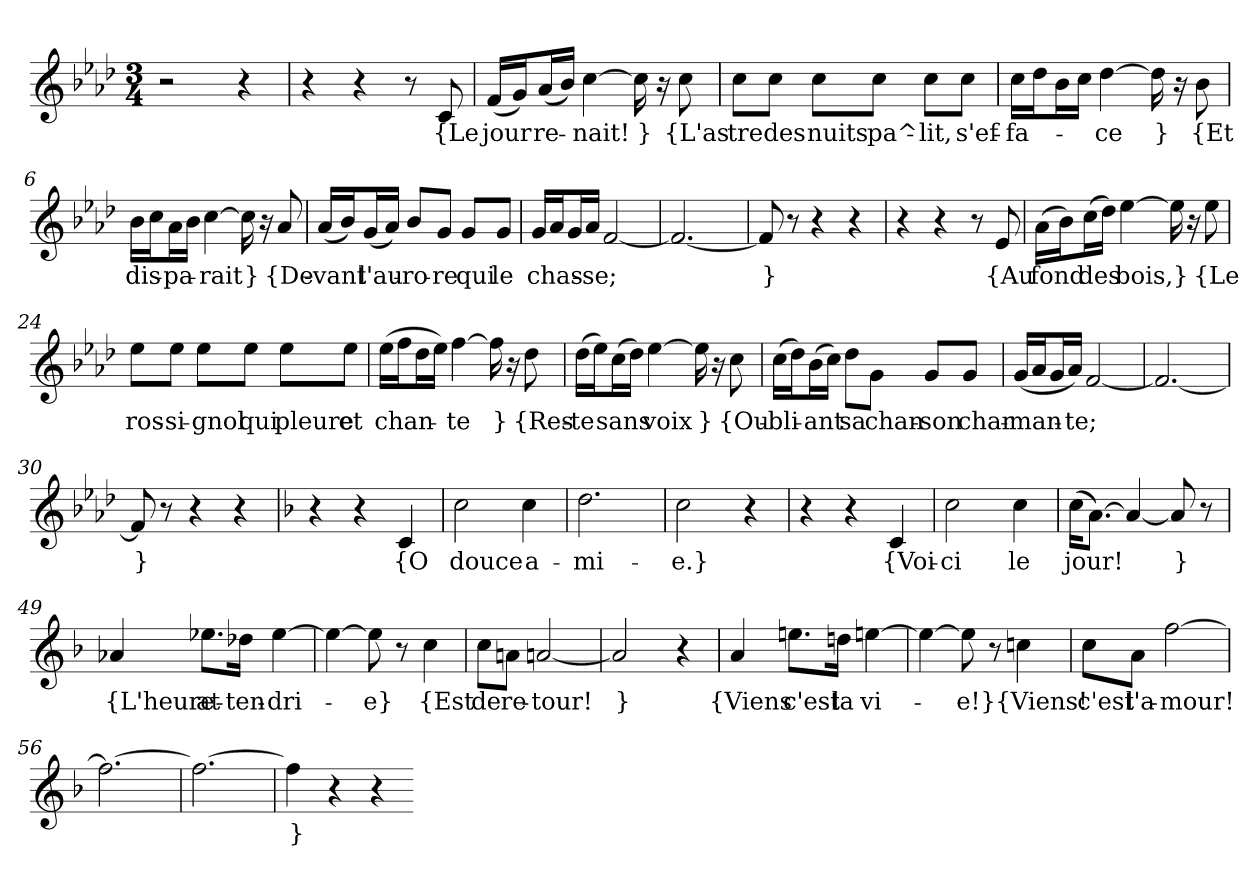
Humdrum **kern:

**kern	**text
*part1	*part1
*staff1	*staff1
*clefG2	*
*k[b-e-a-d-]	*
*M3/4	*
=1	=1
2r	.
4r	.
=2	=2
4r	.
4r	.
8r	.
8c	{Le
=3	=3
(16f/LL	jour
16g/J)	.
(16a-/L	re-
16b-/JJ)	.
[4cc	-nait!
16cc]	}
16r	.
8cc	{L'as
=4	=4
8cc\L	-tre
8cc\J	des
8cc\L	nuits
8cc\J	pa^-
8cc\L	-lit,
8cc\J	s'ef-
=5	=5
16cc\LL	-fa-
16dd-\J	.
16b-\L	.
16cc\JJ	.
[4dd-	-ce
16dd-]	}
16r	.
8b-	{Et
=6	=6
16b-\LL	dis-
16cc\J	.
16a-\L	-pa-
16b-\JJ	.
[4cc	-rait
16cc]	}
16r	.
8a-	{De-
=7	=7
(16a-/LL	-vant
16b-/J)	.
(16g/L	l'au-
16a-/JJ)	.
8b-/L	-ro-
8g/J	-re
8g/L	qui
8g/J	le
=8	=8
16g/LL	chas-
16a-/J	.
16g/L	.
16a-/JJ	.
[2f	-se;
=9	=9
2.f_	.
=10	=10
8f]	}
8r	.
4r	.
4r	.
=22	=22
4r	.
4r	.
8r	.
8e-	{Au
=23	=23
(16a-\LL	fond
16b-\J)	.
(16cc\L	des
16dd-\JJ)	.
[4ee-	bois,
16ee-]	}
16r	.
8ee-	{Le
=24	=24
8ee-\L	ros-
8ee-\J	-si-
8ee-\L	-gnol
8ee-\J	qui
8ee-\L	pleure
8ee-\J	et
=25	=25
(16ee-\LL	chan-
16ff\J	.
16dd-\L	.
16ee-\JJ)	.
[4ff	-te
16ff]	}
16r	.
8dd-	{Res-
=26	=26
(16dd-\LL	-te
16ee-\J)	.
(16cc\L	sans
16dd-\JJ)	.
[4ee-	voix
16ee-]	}
16r	.
8cc	{Ou-
=27	=27
(16cc\LL	-bli-
16dd-\J)	.
(16b-\L	-ant
16cc\JJ)	.
8dd-\L	sa
8g\J	chan-
8g/L	-son
8g/J	char-
=28	=28
(16g/LL	-man-
16a-/J	.
16g/L	.
16a-/JJ)	.
[2f	-te;
=29	=29
2.f_	.
=30	=30
8f]	}
8r	.
4r	.
4r	.
=42	=42
*k[b-]	*
4r	.
4r	.
4c	{O
=43	=43
2cc	douce
4cc	a-
=44	=44
2.dd	-mi-
=45	=45
2cc	-e.}
4r	.
=46	=46
4r	.
4r	.
4c	{Voi-
=47	=47
2cc	-ci
4cc	le
=48	=48
(16cc\KL	jour!
[8.a\J)	.
4a_	.
8a]	}
8r	.
=49	=49
4a-X	{L'heure
8.ee-X\L	at-
16dd-X\Jk	-ten-
[4ee-	-dri-
=50	=50
4ee-_	.
8ee-]	-e}
8r	.
4cc	{Est
=51	=51
8cc\L	de
8an\J	re-
[2an	-tour!
=52	=52
2an]	}
4r	.
=53	=53
4a	{Viens
8.een\L	c'est
16ddn\Jk	la
[4een	vi-
=54	=54
4een_	.
8een]	-e!}
8r	.
4ccn	{Viens!
=55	=55
8cc\L	c'est
8a\J	l'a-
[2ff	-mour!
=56	=56
2.ff_	.
=57	=57
2.ff_	.
=58	=58
4ff]	}
4r	.
4r	.
=-	=-
*-	*-
